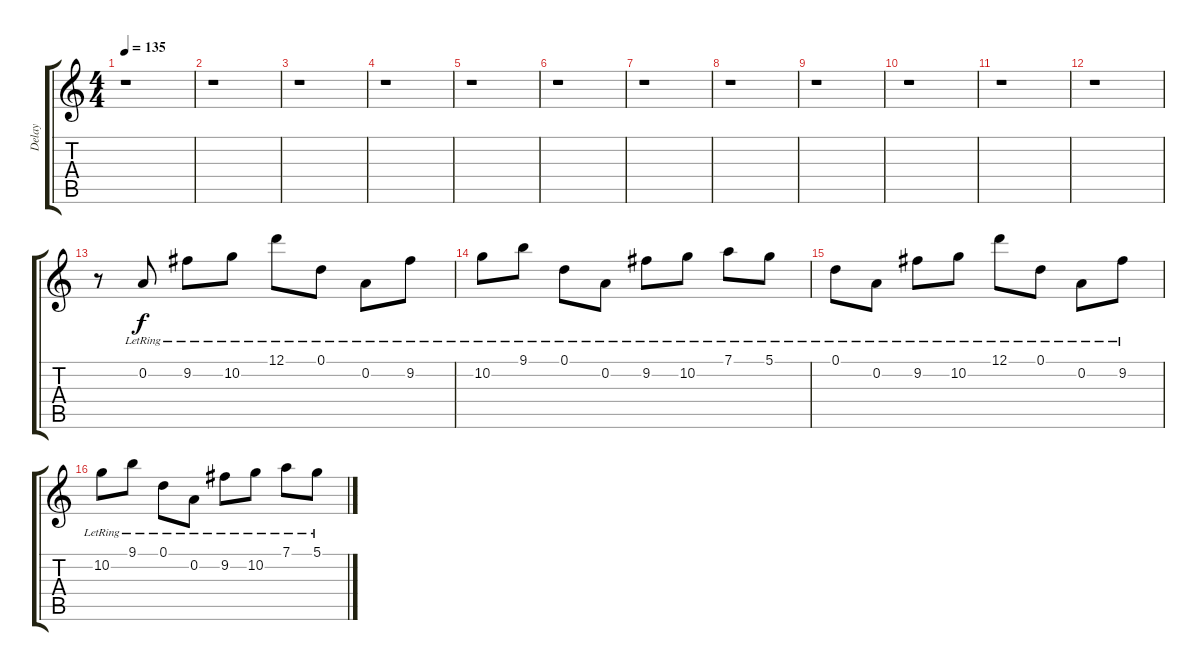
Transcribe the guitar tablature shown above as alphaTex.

\track ("Delay" "Delay") {instrument overdrivenguitar}
\staff {score tabs}
\tuning (D4 A3 F3 C3 G2 C2) {hide}
\ts (4 4)
\tempo 135
\clef g2
\ks c
r.1{dy f} |
r.1 |
r.1 |
r.1 |
r.1 |
r.1 |
r.1 |
r.1 |
r.1 |
r.1 |
r.1 |
r.1{instrument electricguitarjazz} |
r.8 0.2{lr}.8 9.2{lr}.8 10.2{lr}.8 12.1{lr}.8 0.1{lr}.8 0.2{lr}.8 9.2{lr}.8 |
10.2{lr}.8 9.1{lr}.8 0.1{lr}.8 0.2{lr}.8 9.2{lr}.8 10.2{lr}.8 7.1{lr}.8 5.1{lr}.8 |
0.1{lr}.8 0.2{lr}.8 9.2{lr}.8 10.2{lr}.8 12.1{lr}.8 0.1{lr}.8 0.2{lr}.8 9.2{lr}.8 |
10.2{lr}.8 9.1{lr}.8 0.1{lr}.8 0.2{lr}.8 9.2{lr}.8 10.2{lr}.8 7.1{lr}.8 5.1{lr}.8
